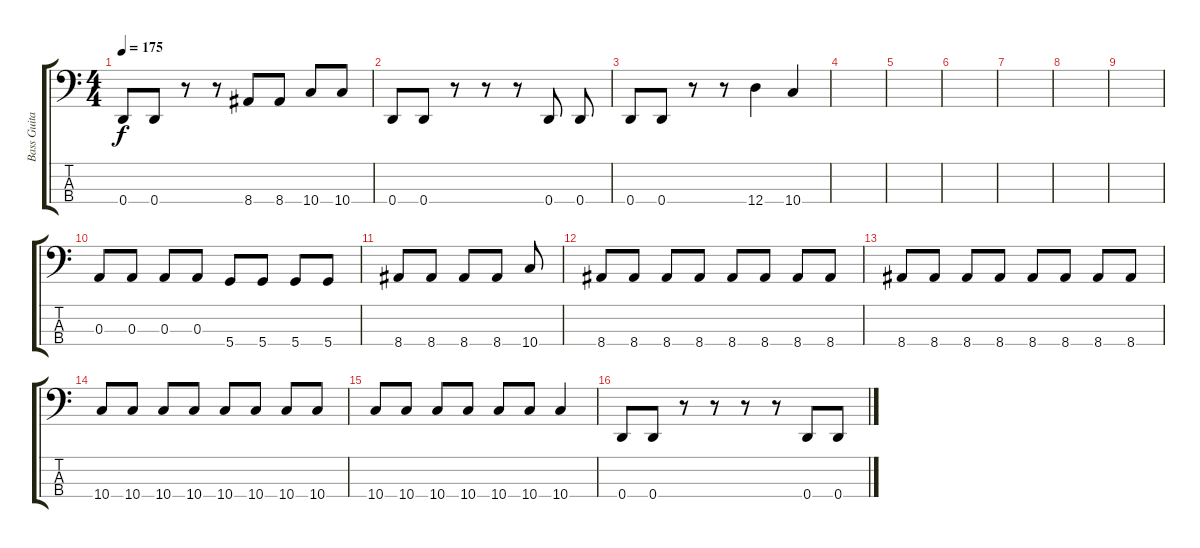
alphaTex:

\track ("Bass Guitar" "Bass Guita") {instrument electricbassfinger}
\staff {score tabs}
\tuning (G2 D2 A1 D1) {hide}
\ts (4 4)
\tempo 175
\clef f4
\ks c
0.4.8{dy f} 0.4.8 r.8 r.8 8.4.8 8.4.8 10.4.8 10.4.8 |
0.4.8 0.4.8 r.8 r.8 r.8 0.4.8 0.4.8 |
0.4.8 0.4.8 r.8 r.8 12.4.4 10.4.4 |
|
|
|
|
|
|
0.3.8 0.3.8 0.3.8 0.3.8 5.4.8 5.4.8 5.4.8 5.4.8 |
8.4.8 8.4.8 8.4.8 8.4.8 10.4.8 |
8.4.8 8.4.8 8.4.8 8.4.8 8.4.8 8.4.8 8.4.8 8.4.8 |
8.4.8 8.4.8 8.4.8 8.4.8 8.4.8 8.4.8 8.4.8 8.4.8 |
10.4.8 10.4.8 10.4.8 10.4.8 10.4.8 10.4.8 10.4.8 10.4.8 |
10.4.8 10.4.8 10.4.8 10.4.8 10.4.8 10.4.8 10.4.4 |
0.4.8 0.4.8 r.8 r.8 r.8 r.8 0.4.8 0.4.8
